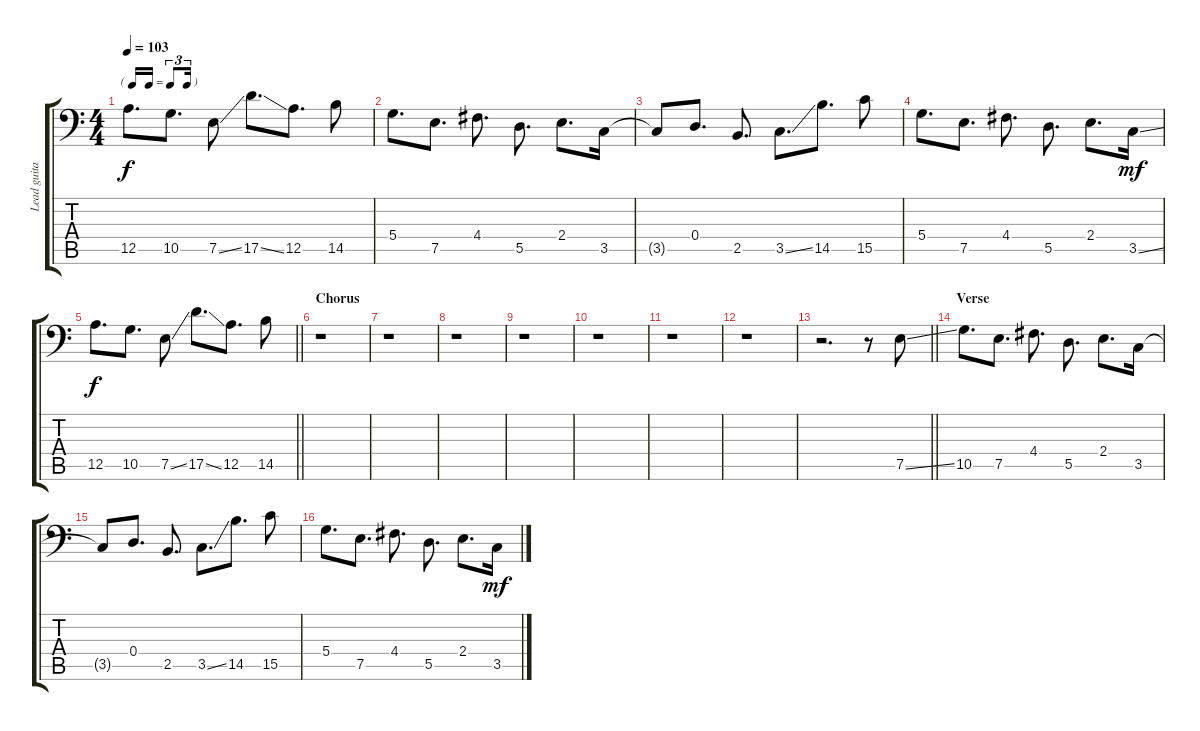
\track ("Lead guitar" "Lead guita") {instrument distortionguitar}
\staff {score tabs}
\tuning (E3 B2 G2 D2 A1 E1) {hide}
\ts (4 4)
\tf triplet16th
\tempo 103
\clef f4
\ks c
12.5.8{d dy f} 10.5.8{d} 7.5{ss}.8 17.5{ss}.8{d} 12.5.8{d} 14.5.8 |
5.4.8{d} 7.5.8{d} 4.4.8{d} 5.5.8{d} 2.4.8{d} 3.5.16 |
3.5{t}.8 0.4.8{d} 2.5.8{d} 3.5{ss}.8{d} 14.5.8{d} 15.5.8 |
5.4.8{d} 7.5.8{d} 4.4.8{d} 5.5.8{d} 2.4.8{d} 3.5{ss}.16{dy mf} |
\barLineRight lightlight
12.5.8{d dy f} 10.5.8{d} 7.5{ss}.8 17.5{ss}.8{d} 12.5.8{d} 14.5.8 |
\section ("" "Chorus")
r.1 |
r.1 |
r.1 |
r.1 |
r.1 |
r.1 |
r.1 |
\barLineRight lightlight
r.2{d} r.8 7.5{ss}.8 |
\section ("" "Verse")
10.5.8{d} 7.5.8{d} 4.4.8{d} 5.5.8{d} 2.4.8{d} 3.5.16 |
3.5{t}.8 0.4.8{d} 2.5.8{d} 3.5{ss}.8{d} 14.5.8{d} 15.5.8 |
5.4.8{d} 7.5.8{d} 4.4.8{d} 5.5.8{d} 2.4.8{d} 3.5{ss}.16{dy mf}
